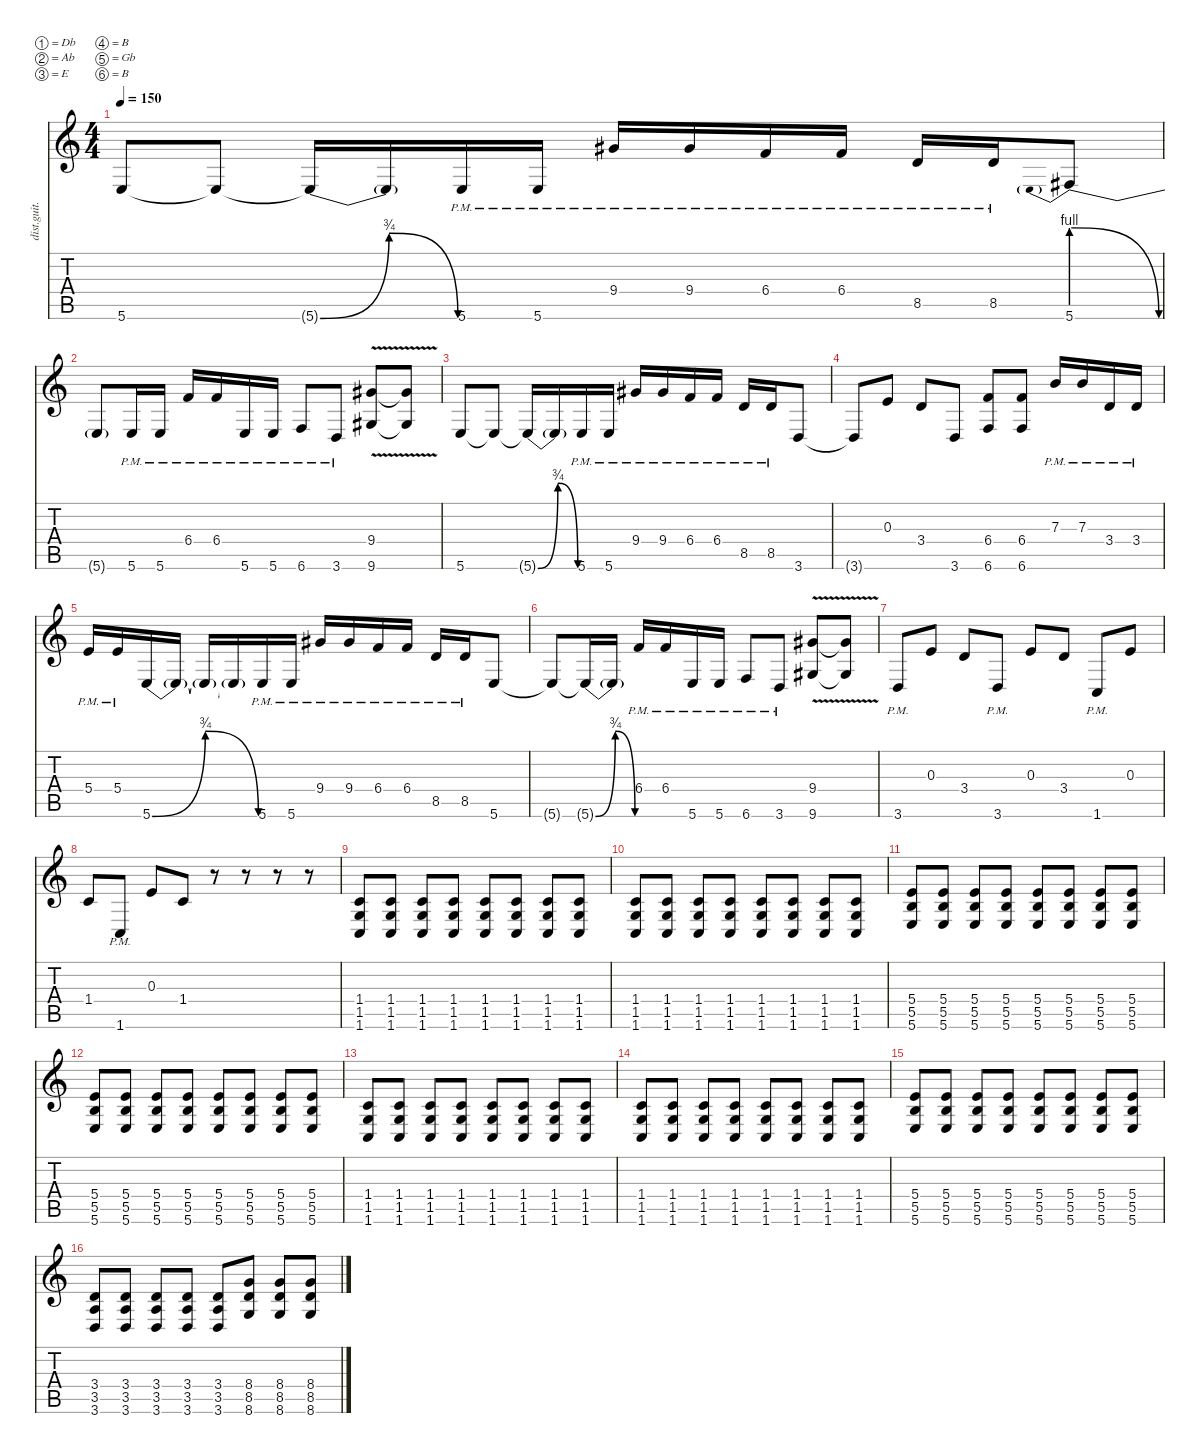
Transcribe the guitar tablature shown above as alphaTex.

\defaultSystemsLayout 4
\hideDynamics
\bracketExtendMode nobrackets
\otherSystemsTrackNameOrientation horizontal
\track ("riff" "dist.guit.") {instrument distortionguitar}
\staff {score tabs}
\tuning (Db4 Ab3 E3 B2 Gb2 B1)
\ts (4 4)
\tempo 150
\clef g2
\ks c
5.6.8{dy mf beam Up} 5.6{t}.8{beam Up} 5.6{be (bendrelease 0 0 9 3 20.4 3 30 0) t}.16{beam Up} 5.6{t}.16{beam Up} 5.6{pm}.16{beam Up} 5.6{pm}.16{beam Up} 9.4{pm acc #}.16{beam Up} 9.4{pm acc #}.16{beam Up} 6.4{pm}.16{beam Up} 6.4{pm}.16{beam Up} 8.5{pm}.16{beam Up} 8.5{pm}.16{beam Up} 5.6{be (prebendrelease 0 4 15 0)}.8{beam Up} |
5.6{t}.8{beam Up} 5.6{pm}.16{beam Up} 5.6{pm}.16{beam Up} 6.4{pm}.16{beam Up} 6.4{pm}.16{beam Up} 5.6{pm}.16{beam Up} 5.6{pm}.16{beam Up} 6.6{pm}.8{beam Up} 3.6{pm}.8{beam Up} (9.4{v acc #} 9.6{v acc #}).8{beam Up} (9.4{t acc #} 9.6{t acc #}).8{beam Up} |
5.6.8{beam Up} 5.6{t}.8{beam Up} 5.6{be (bendrelease 0 0 10.2 3 20.4 3 30 0) t}.16{beam Up} 5.6{t}.16{beam Up} 5.6{pm}.16{beam Up} 5.6{pm}.16{beam Up} 9.4{pm acc #}.16{beam Up} 9.4{pm acc #}.16{beam Up} 6.4{pm}.16{beam Up} 6.4{pm}.16{beam Up} 8.5{pm}.16{beam Up} 8.5{pm}.16{beam Up} 3.6.8{beam Up} |
3.6{t}.8{beam Up} 0.3.8{beam Up} 3.4.8{beam Up} 3.6.8{beam Up} (6.4 6.6).8{beam Up} (6.6 6.4).8{beam Up} 7.3{pm}.16{beam Up} 7.3{pm}.16{beam Up} 3.4{pm}.16{beam Up} 3.4{pm}.16{beam Up} |
5.4{pm}.16{beam Up} 5.4{pm}.16{beam Up} 5.6{be (bendrelease 0 0 10.2 3 20.4 3 30 0)}.16{beam Up} 5.6{t}.16{beam Up} 5.6{t}.16{beam Up} 5.6{t}.16{beam Up} 5.6{pm}.16{beam Up} 5.6{pm}.16{beam Up} 9.4{pm acc #}.16{beam Up} 9.4{pm acc #}.16{beam Up} 6.4{pm}.16{beam Up} 6.4{pm}.16{beam Up} 8.5{pm}.16{beam Up} 8.5{pm}.16{beam Up} 5.6.8{beam Up} |
5.6{t}.8{beam Up} 5.6{be (bendrelease 0 0 10.2 3 20.4 3 30 0) t}.16{beam Up} 5.6{t}.16{beam Up} 6.4{pm}.16{beam Up} 6.4{pm}.16{beam Up} 5.6{pm}.16{beam Up} 5.6{pm}.16{beam Up} 6.6{pm}.8{beam Up} 3.6{pm}.8{beam Up} (9.6{v acc #} 9.4{v acc #}).8{beam Up} (9.6{t acc #} 9.4{t acc #}).8{beam Up} |
3.6{pm}.8{beam Up} 0.3.8{beam Up} 3.4.8{beam Up} 3.6{pm}.8{beam Up} 0.3.8{beam Up} 3.4.8{beam Up} 1.6{pm}.8{beam Up} 0.3.8{beam Up} |
1.4.8{beam Up} 1.6{pm}.8{beam Up} 0.3.8{beam Up} 1.4.8{beam Up} r.8{beam Up} r.8{beam Up} r.8{beam Up} r.8{beam Up} |
(1.6 1.5 1.4).8{beam Up} (1.6 1.4 1.5).8{beam Up} (1.6 1.5 1.4).8{beam Up} (1.6 1.4 1.5).8{beam Up} (1.6 1.5 1.4).8{beam Up} (1.6 1.4 1.5).8{beam Up} (1.6 1.5 1.4).8{beam Up} (1.6 1.4 1.5).8{beam Up} |
(1.6 1.5 1.4).8{beam Up} (1.6 1.4 1.5).8{beam Up} (1.6 1.5 1.4).8{beam Up} (1.6 1.4 1.5).8{beam Up} (1.6 1.5 1.4).8{beam Up} (1.6 1.4 1.5).8{beam Up} (1.6 1.5 1.4).8{beam Up} (1.6 1.4 1.5).8{beam Up} |
(5.6 5.5 5.4).8{beam Up} (5.6 5.4 5.5).8{beam Up} (5.6 5.5 5.4).8{beam Up} (5.6 5.4 5.5).8{beam Up} (5.6 5.5 5.4).8{beam Up} (5.6 5.4 5.5).8{beam Up} (5.6 5.5 5.4).8{beam Up} (5.6 5.4 5.5).8{beam Up} |
(5.6 5.5 5.4).8{beam Up} (5.6 5.4 5.5).8{beam Up} (5.6 5.5 5.4).8{beam Up} (5.6 5.4 5.5).8{beam Up} (5.6 5.5 5.4).8{beam Up} (5.6 5.4 5.5).8{beam Up} (5.6 5.5 5.4).8{beam Up} (5.6 5.4 5.5).8{beam Up} |
(1.6 1.5 1.4).8{beam Up} (1.6 1.4 1.5).8{beam Up} (1.6 1.5 1.4).8{beam Up} (1.6 1.4 1.5).8{beam Up} (1.6 1.5 1.4).8{beam Up} (1.6 1.4 1.5).8{beam Up} (1.6 1.5 1.4).8{beam Up} (1.6 1.4 1.5).8{beam Up} |
(1.6 1.5 1.4).8{beam Up} (1.6 1.4 1.5).8{beam Up} (1.6 1.5 1.4).8{beam Up} (1.6 1.4 1.5).8{beam Up} (1.6 1.4 1.5).8{beam Up} (1.6 1.5 1.4).8{beam Up} (1.6 1.4 1.5).8{beam Up} (1.6 1.5 1.4).8{beam Up} |
(5.6 5.4 5.5).8{beam Up} (5.6 5.5 5.4).8{beam Up} (5.6 5.4 5.5).8{beam Up} (5.6 5.5 5.4).8{beam Up} (5.6 5.4 5.5).8{beam Up} (5.6 5.5 5.4).8{beam Up} (5.6 5.4 5.5).8{beam Up} (5.6 5.5 5.4).8{beam Up} |
(3.6 3.4 3.5).8{beam Up} (3.6 3.5 3.4).8{beam Up} (3.6 3.4 3.5).8{beam Up} (3.6 3.5 3.4).8{beam Up} (3.6 3.4 3.5).8{beam Up} (8.6 8.5 8.4).8{beam Up} (8.6 8.4 8.5).8{beam Up} (8.6 8.5 8.4).8{beam Up}
